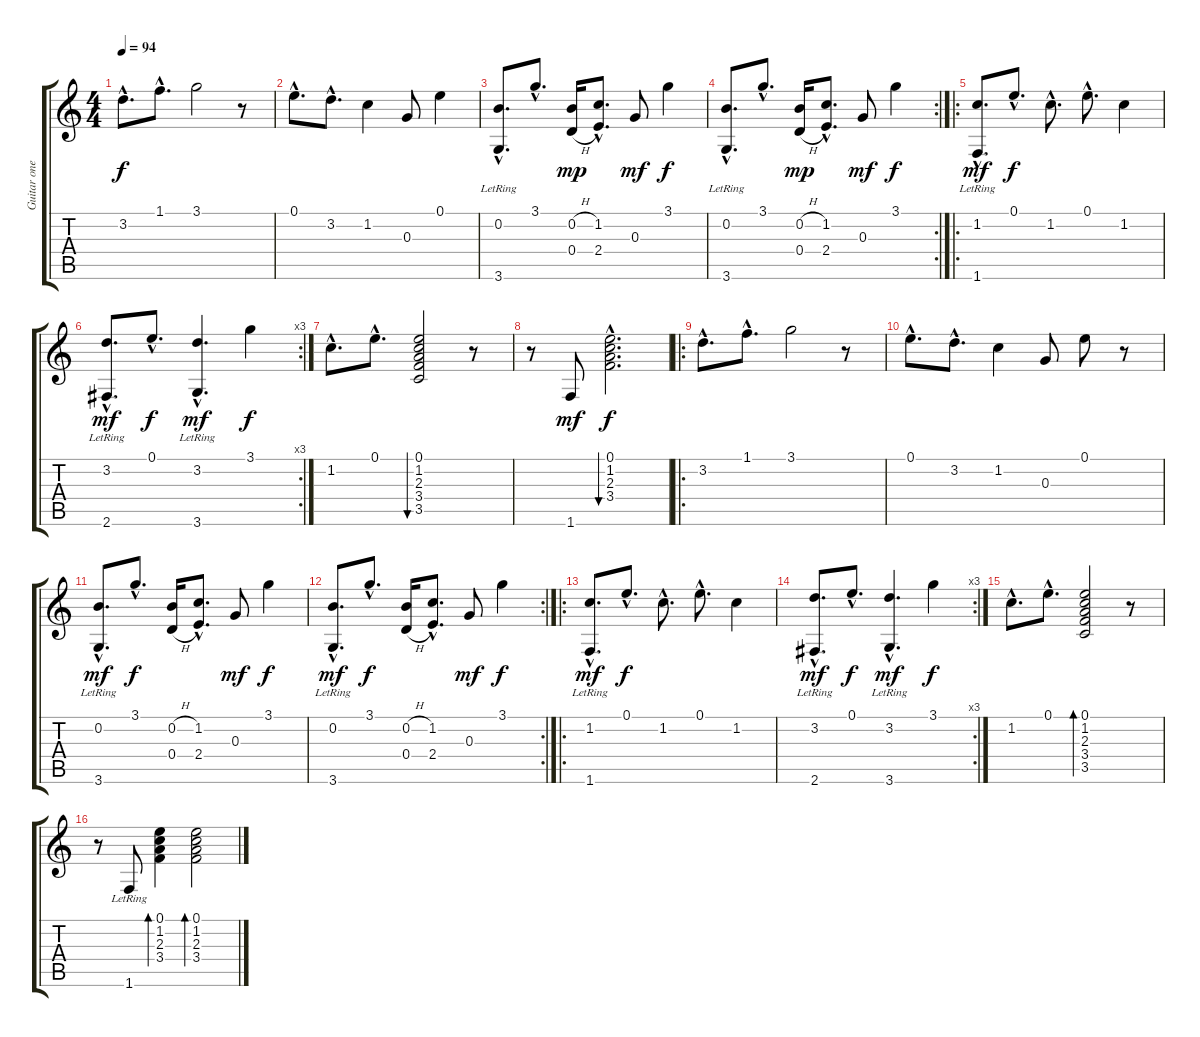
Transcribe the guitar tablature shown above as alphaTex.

\track ("Guitar one" "Guitar one") {instrument acousticguitarsteel}
\staff {score tabs}
\tuning (E4 B3 G3 D3 A2 E2) {hide}
\ts (4 4)
\tempo 94
\clef g2
\ks c
3.2{hac}.8{d dy f instrument acousticguitarsteel} 1.1{hac}.8{d} 3.1.2 r.8 |
0.1{hac}.8{d} 3.2{hac}.8{d} 1.2.4 0.3.8 0.1.4 |
(0.2{hac} 3.6{hac lr}).8{d} 3.1{hac}.8{d} (0.2{h} 0.4{h}).16{dy mp} (1.2{hac} 2.4{hac}).8{d} 0.3.8{dy mf} 3.1.4{dy f} |
\rc 2
(0.2{hac} 3.6{hac lr}).8{d} 3.1{hac}.8{d} (0.2{h} 0.4{h}).16{dy mp} (1.2{hac} 2.4{hac}).8{d} 0.3.8{dy mf} 3.1.4{dy f} |
\ro
(1.2{hac} 1.6{hac lr}).8{d dy mf} 0.1{hac}.8{d dy f} 1.2{hac}.8{d} 0.1{hac}.8{d} 1.2.4 |
\rc 3
(3.2{hac} 2.6{hac lr}).8{d dy mf} 0.1{hac}.8{d dy f} (3.2{hac} 3.6{hac lr}).4{d dy mf} 3.1.4{dy f} |
1.2{hac}.8{d} 0.1{hac}.8{d} (0.1 1.2 2.3 3.4 3.5).2{bu 60} r.8 |
r.8 1.6.8{dy mf} (0.1{hac} 1.2{hac} 2.3{hac} 3.4{hac}).2{d bu 60 dy f} |
\ro
3.2{hac}.8{d} 1.1{hac}.8{d} 3.1.2 r.8 |
0.1{hac}.8{d} 3.2{hac}.8{d} 1.2.4 0.3.8 0.1.8 r.8 |
(0.2{hac} 3.6{hac lr}).8{d dy mf} 3.1{hac}.8{d dy f} (0.2{h} 0.4{h}).16 (1.2{hac} 2.4{hac}).8{d} 0.3.8{dy mf} 3.1.4{dy f} |
\rc 2
(0.2{hac} 3.6{hac lr}).8{d dy mf} 3.1{hac}.8{d dy f} (0.2{h} 0.4{h}).16 (1.2{hac} 2.4{hac}).8{d} 0.3.8{dy mf} 3.1.4{dy f} |
\ro
(1.2{hac} 1.6{hac lr}).8{d dy mf} 0.1{hac}.8{d dy f} 1.2{hac}.8{d} 0.1{hac}.8{d} 1.2.4 |
\rc 3
(3.2{hac} 2.6{hac lr}).8{d dy mf} 0.1{hac}.8{d dy f} (3.2{hac} 3.6{hac lr}).4{d dy mf} 3.1.4{dy f} |
1.2{hac}.8{d} 0.1{hac}.8{d} (0.1 1.2 2.3 3.4 3.5).2{bd 60} r.8 |
r.8 1.6{lr}.8 (0.1 1.2 2.3 3.4).4{bd 60} (0.1 1.2 2.3 3.4).2{bd 60}
